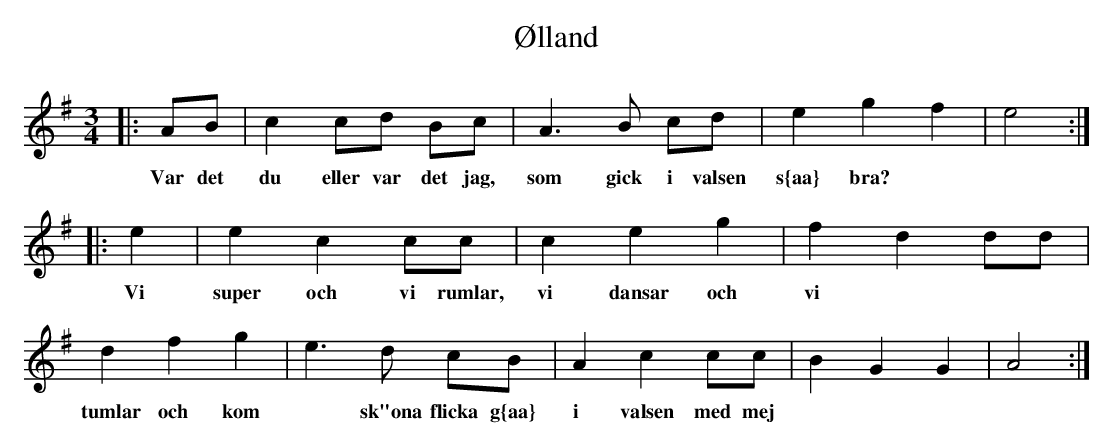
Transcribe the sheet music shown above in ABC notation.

X:1
T: Ølland
M: 3/4
L: 1/8
K: Ador
|:AB|c2 cd Bc|A3 B cd|e2 g2 f2|e4:|
w:Var det du eller var det jag, som gick i valsen s{aa} bra?
|:e2|e2 c2 cc|c2 e2 g2|f2 d2 dd|
w:Vi super och vi rumlar, vi dansar och vi
d2 f2 g2|e3 d cB|A2 c2 cc|B2 G2 G2|A4:|
w:tumlar och kom* sk"ona flicka g{aa} i valsen med mej
